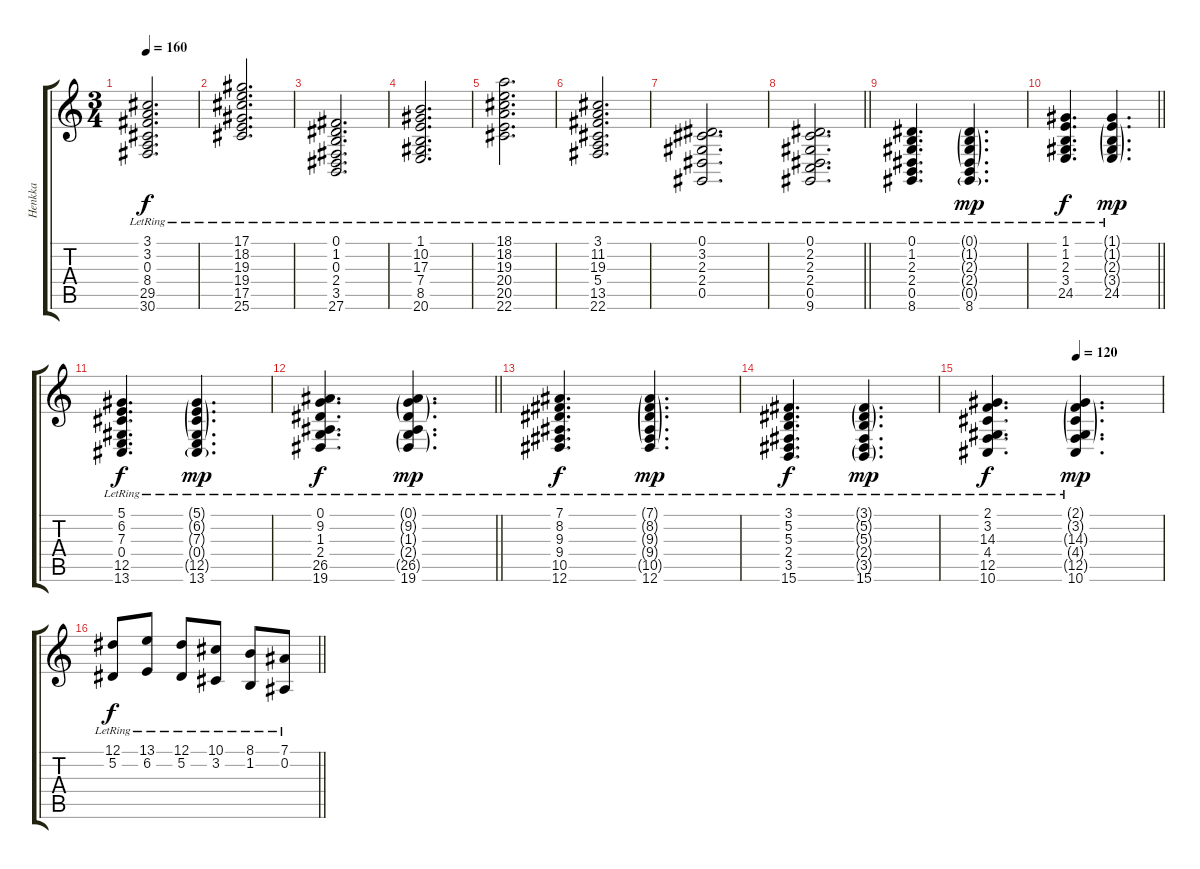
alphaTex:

\track ("Henkka" "Henkka") {instrument brightacousticpiano}
\staff {score tabs}
\tuning (Eb4 Bb3 Gb3 Db3 Ab2 Eb2) {hide}
\ts (3 4)
\tempo 160
\clef g2
\ks c
(3.1{lr} 3.2{lr} 0.3{lr} 8.4{lr} 29.5{lr} 30.6{lr}).2{d dy f} |
(17.1{lr} 18.2{lr} 19.3{lr} 19.4{lr} 17.5{lr} 25.6{lr}).2{d} |
(0.1{lr} 1.2{lr} 0.3{lr} 2.4{lr} 3.5{lr} 27.6{lr}).2{d} |
(1.1{lr} 10.2{lr} 17.3{lr} 7.4{lr} 8.5{lr} 20.6{lr}).2{d} |
(18.1{lr} 18.2{lr} 19.3{lr} 20.4{lr} 20.5{lr} 22.6{lr}).2{d} |
(3.1{lr} 11.2{lr} 19.3{lr} 5.4{lr} 13.5{lr} 22.6{lr}).2{d} |
(0.1{lr} 3.2{lr} 2.3{lr} 2.4{lr} 0.5{lr}).2{d} |
\barLineRight lightlight
(0.1{lr} 2.2{lr} 2.3{lr} 2.4{lr} 0.5{lr} 9.6{lr}).2{d} |
(0.1{lr} 1.2 2.3{lr} 2.4{lr} 0.5{lr} 8.6).4{d} (0.1{g lr} 1.2{g} 2.3{g lr} 2.4{g lr} 0.5{g lr} 8.6).4{d dy mp} |
\barLineRight lightlight
(1.1{lr} 1.2{lr} 2.3{lr} 3.4{lr} 24.5{lr}).4{d dy f} (1.1{g lr} 1.2{g lr} 2.3{g lr} 3.4{g lr} 24.5{lr}).4{d dy mp} |
(5.1{lr} 6.2{lr} 7.3{lr} 0.4{lr} 12.5{lr} 13.6{lr}).4{d dy f} (5.1{g lr} 6.2{g lr} 7.3{g lr} 0.4{g lr} 12.5{g lr} 13.6{lr}).4{d dy mp} |
\barLineRight lightlight
(0.1{lr} 9.2{lr} 1.3{lr} 2.4{lr} 26.5{lr} 19.6{lr}).4{d dy f} (0.1{g lr} 9.2{g lr} 1.3{g lr} 2.4{g lr} 26.5{g lr} 19.6{lr}).4{d dy mp} |
(7.1{lr} 8.2{lr} 9.3{lr} 9.4{lr} 10.5{lr} 12.6{lr}).4{d dy f} (7.1{g lr} 8.2{g lr} 9.3{g lr} 9.4{g lr} 10.5{g lr} 12.6{lr}).4{d dy mp} |
(3.1{lr} 5.2{lr} 5.3{lr} 2.4{lr} 3.5{lr} 15.6{lr}).4{d dy f} (3.1{g lr} 5.2{g lr} 5.3{g lr} 2.4{g lr} 3.5{g lr} 15.6{lr}).4{d dy mp} |
\tempo (120 0.5)
(2.1{lr} 3.2{lr} 14.3{lr} 4.4{lr} 12.5{lr} 10.6{lr}).4{d dy f} (2.1{g lr} 3.2{g lr} 14.3{g lr} 4.4{g lr} 12.5{g lr} 10.6{lr}).4{d dy mp} |
\barLineRight lightlight
(12.1{lr} 5.2).8{dy f} (13.1{lr} 6.2).8 (12.1{lr} 5.2).8 (10.1{lr} 3.2).8 (8.1{lr} 1.2).8 (7.1{lr} 0.2).8
